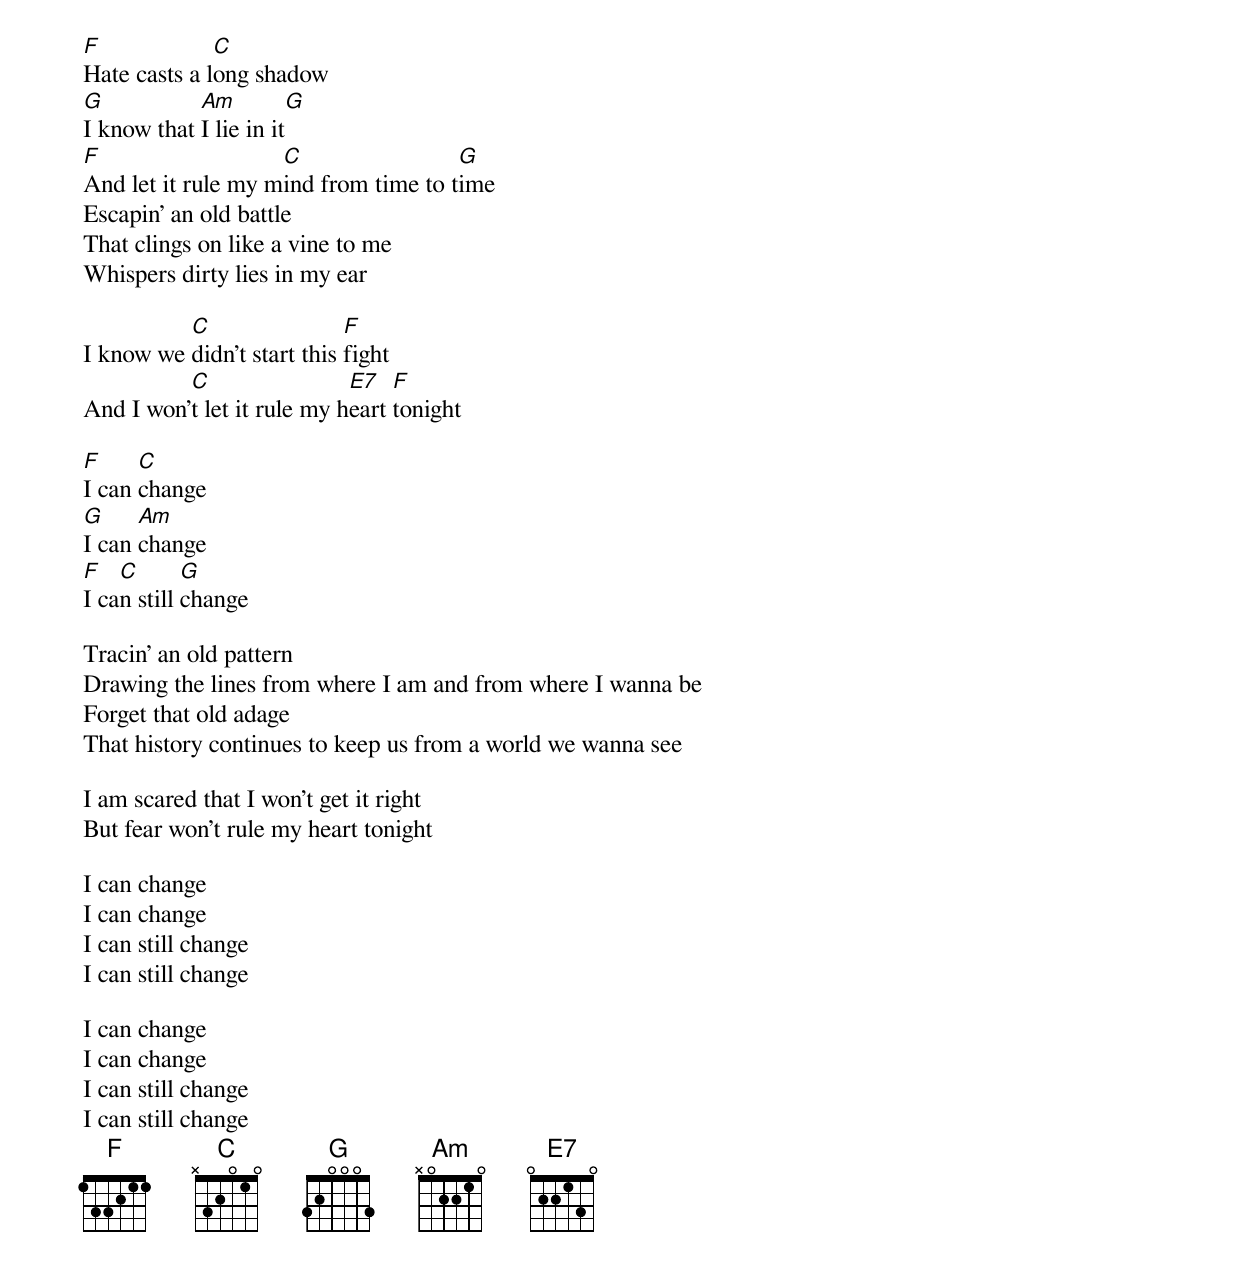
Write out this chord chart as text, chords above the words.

{{< youtube 00fYHljn8aU >}}
F             C
Hate casts a long shadow
G           Am         G
I know that I lie in it
F                   C                 G
And let it rule my mind from time to time
Escapin' an old battle
That clings on like a vine to me
Whispers dirty lies in my ear

          C                 F
I know we didn't start this fight
          C                 E7   F
And I won't let it rule my heart tonight

F     C
I can change
G     Am
I can change
F   C       G
I can still change

Tracin' an old pattern
Drawing the lines from where I am and from where I wanna be
Forget that old adage
That history continues to keep us from a world we wanna see

I am scared that I won't get it right
But fear won't rule my heart tonight

I can change
I can change
I can still change
I can still change

I can change
I can change
I can still change
I can still change
